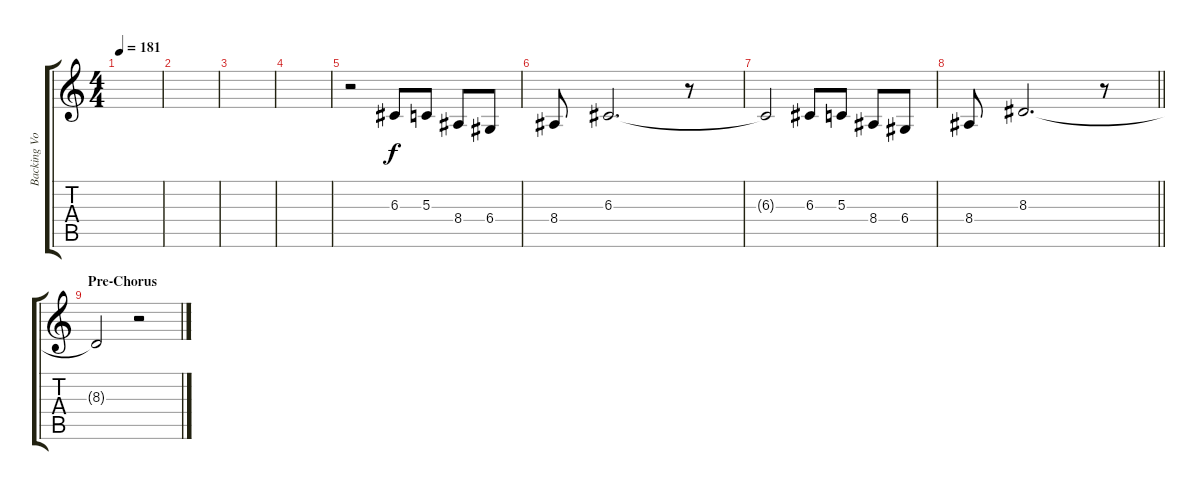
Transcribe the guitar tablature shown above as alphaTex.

\track ("Backing Voice" "Backing Vo") {instrument clarinet}
\staff {score tabs}
\tuning (E4 B3 G3 D3 A2 E2) {hide}
\ts (4 4)
\tempo 181
\clef g2
\ks c
|
|
|
|
r.2 6.3.8 5.3.8 8.4.8 6.4.8 |
8.4.8 6.3.2{d} r.8 |
6.3{t}.2 6.3.8 5.3.8 8.4.8 6.4.8 |
\barLineRight lightlight
8.4.8 8.3.2{d} r.8 |
\section ("" "Pre-Chorus")
8.3{t}.2 r.2
